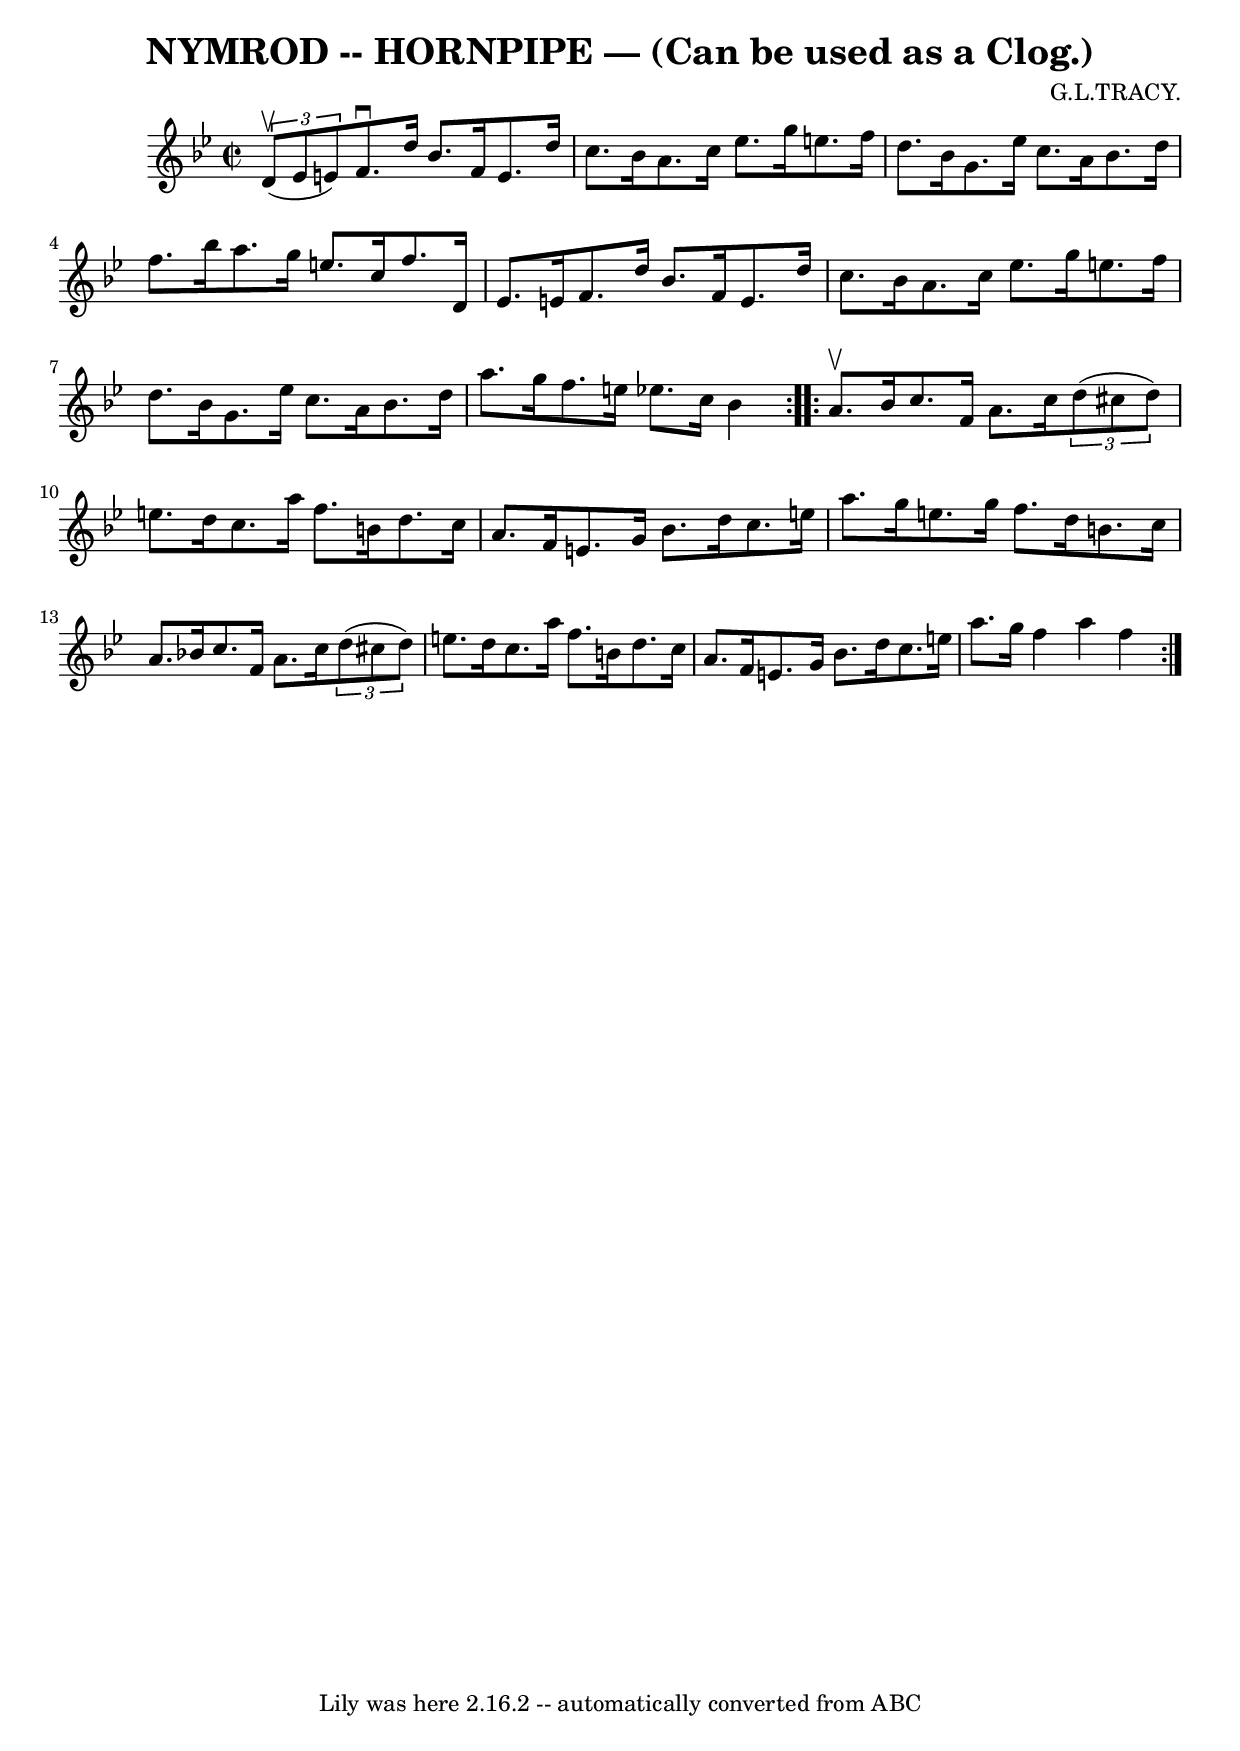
\version "2.7.40"
\include "Mammoth.ily"
\header {
	book = "Ryan's Mammoth Collection of Fiddle Tunes"
	composer = "G.L.TRACY."
	crossRefNumber = "1"
	footnotes = ""
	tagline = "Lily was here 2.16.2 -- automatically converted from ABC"
	title = "NYMROD -- HORNPIPE — (Can be used as a Clog.)"
}
voicedefault =  {
\set Score.defaultBarType = "empty"

\repeat volta 2 {
\override Staff.TimeSignature #'style = #'C
 \time 2/2 \key bes \major   \times 2/3 { d'8 (^\upbow ees'8 e'8) }   
    |
 f'8.^\downbow d''16 bes'8. f'16 e'8. d''16    
c''8. bes'16  |
 a'8. c''16 ees''8. g''16 e''8. f''16 
 d''8. bes'16    |
 g'8. ees''16 c''8. a'16 bes'8.    
d''16 f''8. bes''16    |
 a''8. g''16 e''8. c''16    
f''8. d'16 ees'8. e'16    |
     |
 f'8. d''16    
bes'8. f'16 e'8. d''16 c''8. bes'16  |
 a'8. c''16    
ees''8. g''16 e''8. f''16 d''8. bes'16    |
 g'8.    
ees''16 c''8. a'16 bes'8. d''16 a''8. g''16    |
   
f''8. e''16 ees''!8. c''16 bes'4    }     \repeat volta 2 { a'8. 
^\upbow bes'16        |
 c''8. f'16 a'8. c''16    
\times 2/3 { d''8 (cis''8 d''8) } e''8. d''16    |
   
c''8. a''16 f''8. b'16 d''8. c''16 a'8. f'16    |
   
e'8. g'16 bes'8. d''16 c''8. e''16 a''8. g''16    |
 
 e''8. g''16 f''8. d''16 b'8. c''16 a'8. bes'!16    
|
     |
 c''8. f'16 a'8. c''16    \times 2/3 { d''8 (
 cis''8 d''8) } e''8. d''16    |
 c''8. a''16 f''8.   
 b'16 d''8. c''16 a'8. f'16    |
 e'8. g'16 bes'8.    
d''16 c''8. e''16 a''8. g''16    |
 f''4 a''4 f''4    
}   
}

\score{
    <<

	\context Staff="default"
	{
	    \voicedefault 
	}

    >>
	\layout {
	}
	\midi {}
}
